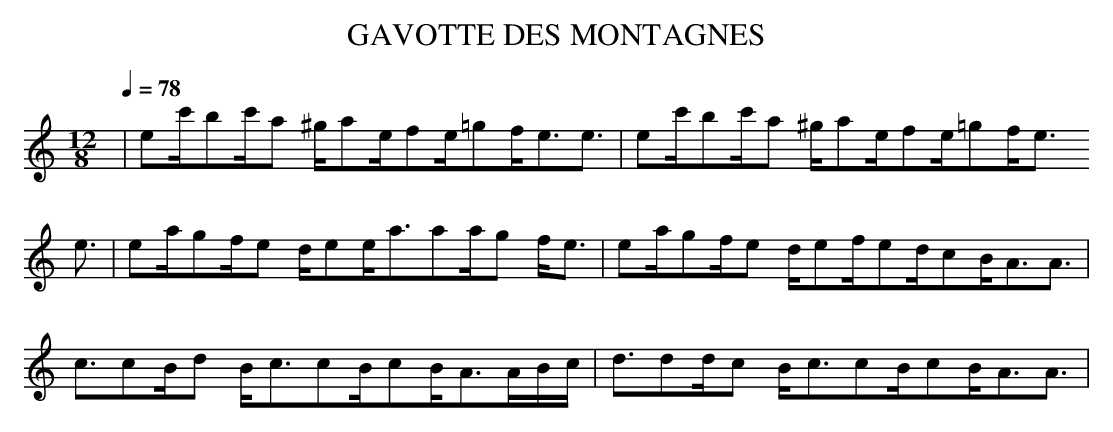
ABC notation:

X:1
T:GAVOTTE DES MONTAGNES
M:12/8
L:1/8
Q:1/4=78
K:C
|ec'/2bc'/2a ^g/2ae/2fe/2=gf/2e3/2e3/2|ec'/2bc'/2a ^g/2ae/2fe/2=gf/2e3/2
e3/2|ea/2gf/2e d/2ee/2a3/2aa/2g f<e|ea/2gf/2e d/2ef/2ed/2cB/2A3/2A3/2|
c3/2cB/2d B<ccB/2cB/2A3/2A/2B/2c/2|d3/2dd/2c B/2c3/2cB/2cB/2A3/2A3/2|
